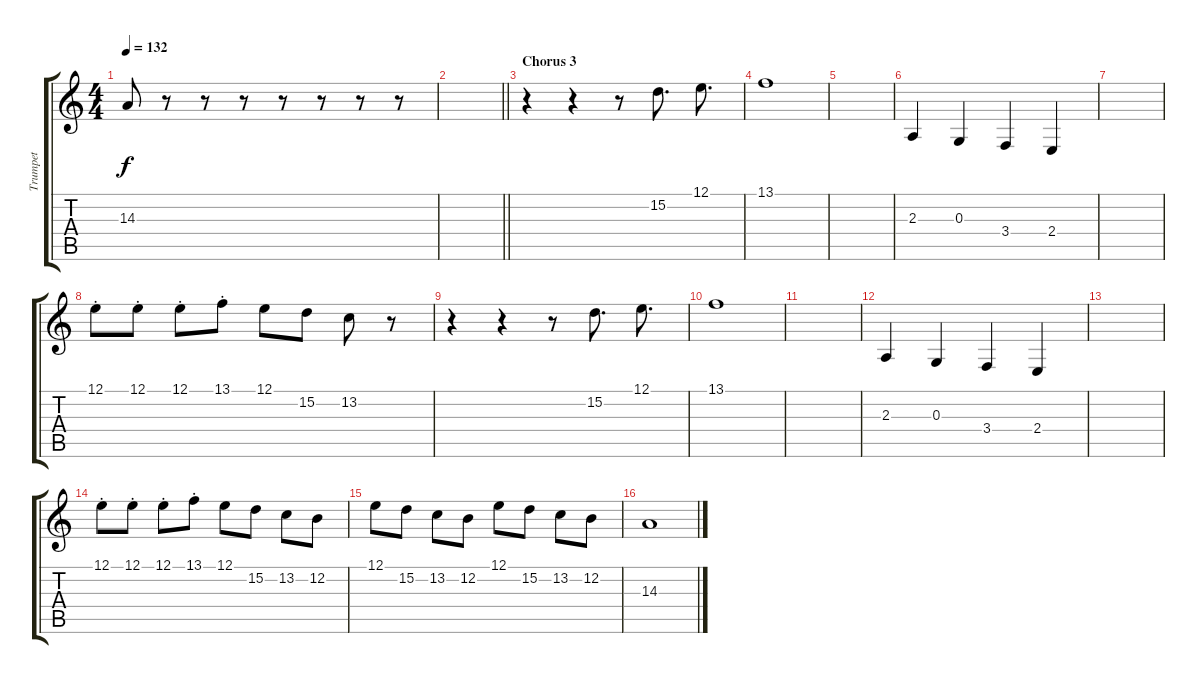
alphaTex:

\track ("Trumpet" "Trumpet") {instrument tuba}
\staff {score tabs}
\tuning (E4 B3 G3 D3 A2 E2) {hide}
\ts (4 4)
\tempo 132
\clef g2
\ks c
14.3.8{dy f} r.8 r.8 r.8 r.8 r.8 r.8 r.8 |
\barLineRight lightlight
|
\section ("" "Chorus 3")
r.4 r.4 r.8 15.2.8{d} 12.1.8{d} |
13.1.1 |
|
2.3.4 0.3.4 3.4.4 2.4.4 |
|
12.1{st}.8 12.1{st}.8 12.1{st}.8 13.1{st}.8 12.1.8 15.2.8 13.2.8 r.8 |
r.4 r.4 r.8 15.2.8{d} 12.1.8{d} |
13.1.1 |
|
2.3.4 0.3.4 3.4.4 2.4.4 |
|
12.1{st}.8 12.1{st}.8 12.1{st}.8 13.1{st}.8 12.1.8 15.2.8 13.2.8 12.2.8 |
12.1.8 15.2.8 13.2.8 12.2.8 12.1.8 15.2.8 13.2.8 12.2.8 |
14.3.1
